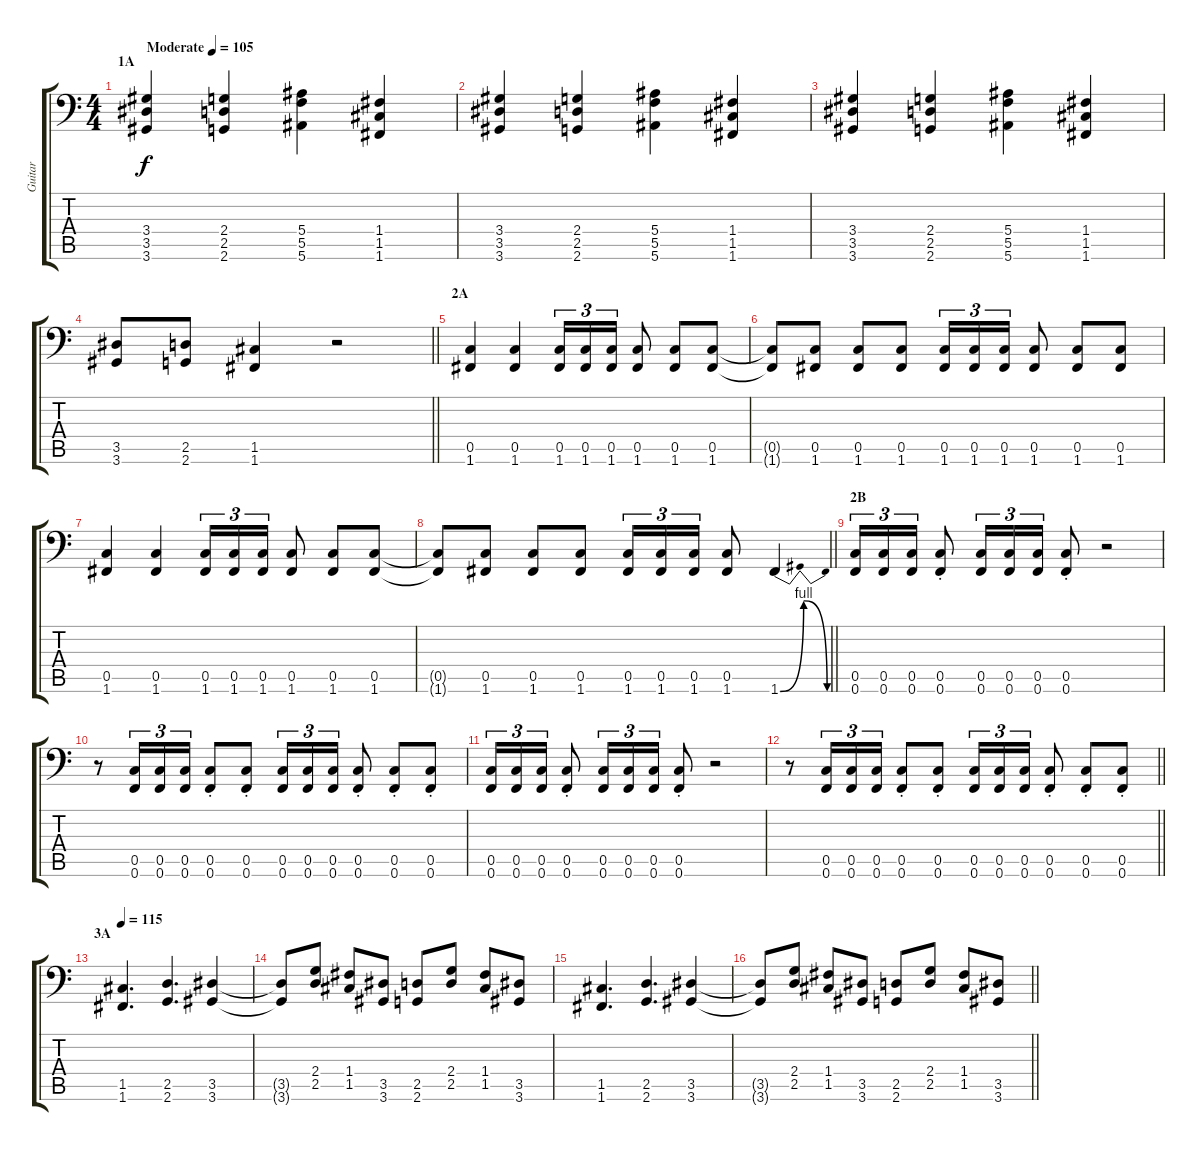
\track ("Guitar" "Guitar") {instrument distortionguitar}
\staff {score tabs}
\tuning (G3 D3 Bb2 F2 C2 F1) {hide}
\ts (4 4)
\section ("" "1A")
\tempo (105 "Moderate")
\clef f4
\ks c
(3.4 3.5 3.6).4{dy f instrument distortionguitar} (2.4 2.5 2.6).4 (5.4 5.5 5.6).4 (1.4 1.5 1.6).4 |
(3.4 3.5 3.6).4 (2.4 2.5 2.6).4 (5.4 5.5 5.6).4 (1.4 1.5 1.6).4 |
(3.4 3.5 3.6).4 (2.4 2.5 2.6).4 (5.4 5.5 5.6).4 (1.4 1.5 1.6).4 |
\barLineRight lightlight
(3.5 3.6).8 (2.5 2.6).8 (1.5 1.6).4 r.2 |
\section ("" "2A")
(0.5 1.6).4 (0.5 1.6).4 (0.5 1.6).16{tu (3 2)} (0.5 1.6).16{tu (3 2)} (0.5 1.6).16{tu (3 2)} (0.5 1.6).8 (0.5 1.6).8 (0.5 1.6).8 |
(0.5{t} 1.6{t}).8 (0.5 1.6).8 (0.5 1.6).8 (0.5 1.6).8 (0.5 1.6).16{tu (3 2)} (0.5 1.6).16{tu (3 2)} (0.5 1.6).16{tu (3 2)} (0.5 1.6).8 (0.5 1.6).8 (0.5 1.6).8 |
(0.5 1.6).4 (0.5 1.6).4 (0.5 1.6).16{tu (3 2)} (0.5 1.6).16{tu (3 2)} (0.5 1.6).16{tu (3 2)} (0.5 1.6).8 (0.5 1.6).8 (0.5 1.6).8 |
\barLineRight lightlight
(0.5{t} 1.6{t}).8 (0.5 1.6).8 (0.5 1.6).8 (0.5 1.6).8 (0.5 1.6).16{tu (3 2)} (0.5 1.6).16{tu (3 2)} (0.5 1.6).16{tu (3 2)} (0.5 1.6).8 1.6{be (bendrelease 0 0 10 4 20 4 60 0)}.4 |
\section ("" "2B")
(0.5 0.6).16{tu (3 2)} (0.5 0.6).16{tu (3 2)} (0.5 0.6).16{tu (3 2)} (0.5{st} 0.6{st}).8 (0.5 0.6).16{tu (3 2)} (0.5 0.6).16{tu (3 2)} (0.5 0.6).16{tu (3 2)} (0.5{st} 0.6{st}).8 r.2 |
r.8 (0.5 0.6).16{tu (3 2)} (0.5 0.6).16{tu (3 2)} (0.5 0.6).16{tu (3 2)} (0.5{st} 0.6{st}).8 (0.5{st} 0.6{st}).8 (0.5 0.6).16{tu (3 2)} (0.5 0.6).16{tu (3 2)} (0.5 0.6).16{tu (3 2)} (0.5{st} 0.6{st}).8 (0.5{st} 0.6{st}).8 (0.5{st} 0.6{st}).8 |
(0.5 0.6).16{tu (3 2)} (0.5 0.6).16{tu (3 2)} (0.5 0.6).16{tu (3 2)} (0.5{st} 0.6{st}).8 (0.5 0.6).16{tu (3 2)} (0.5 0.6).16{tu (3 2)} (0.5 0.6).16{tu (3 2)} (0.5{st} 0.6{st}).8 r.2 |
\barLineRight lightlight
r.8 (0.5 0.6).16{tu (3 2)} (0.5 0.6).16{tu (3 2)} (0.5 0.6).16{tu (3 2)} (0.5{st} 0.6{st}).8 (0.5{st} 0.6{st}).8 (0.5 0.6).16{tu (3 2)} (0.5 0.6).16{tu (3 2)} (0.5 0.6).16{tu (3 2)} (0.5{st} 0.6{st}).8 (0.5{st} 0.6{st}).8 (0.5{st} 0.6{st}).8 |
\section ("" "3A")
\tempo 115
(1.5 1.6).4{d} (2.5 2.6).4{d} (3.5 3.6).4 |
(3.5{t} 3.6{t}).8 (2.4 2.5).8 (1.4 1.5).8 (3.5 3.6).8 (2.5 2.6).8 (2.4 2.5).8 (1.4 1.5).8 (3.5 3.6).8 |
(1.5 1.6).4{d} (2.5 2.6).4{d} (3.5 3.6).4 |
\barLineRight lightlight
(3.5{t} 3.6{t}).8 (2.4 2.5).8 (1.4 1.5).8 (3.5 3.6).8 (2.5 2.6).8 (2.4 2.5).8 (1.4 1.5).8 (3.5 3.6).8
